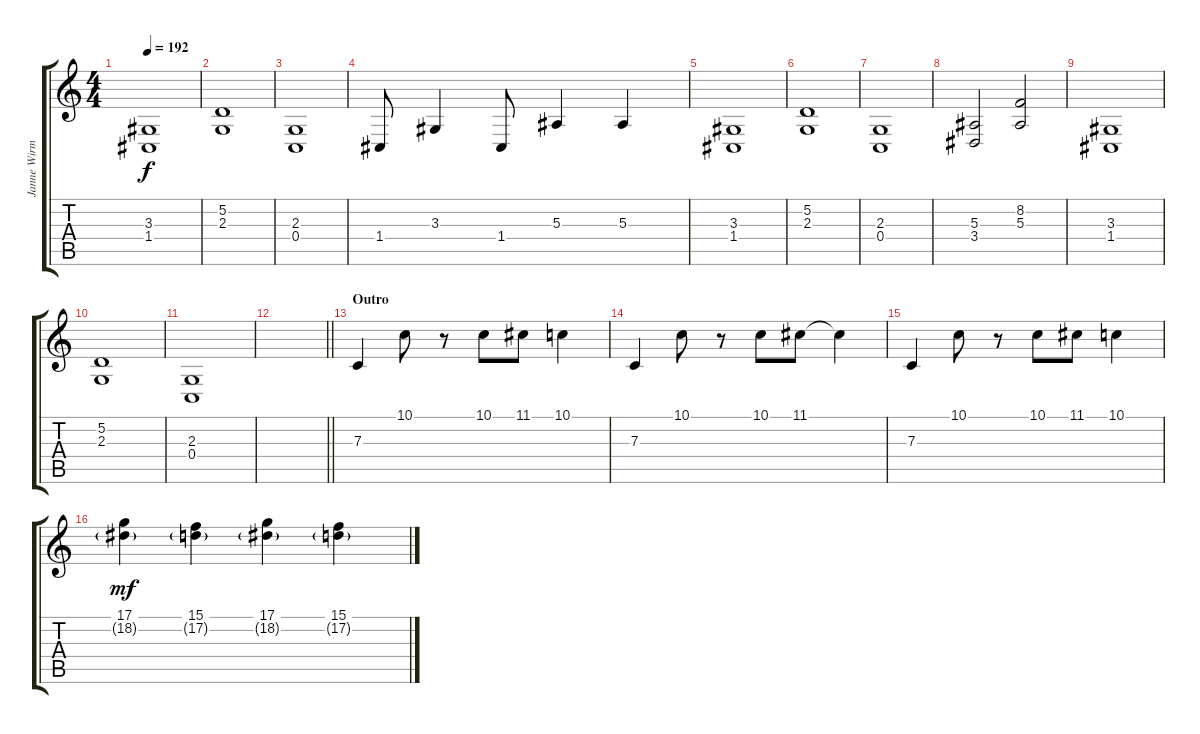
\track ("Janne Wirman" "Janne Wirm") {instrument stringensemble1}
\staff {score tabs}
\tuning (D4 A3 F3 C3 G2 C2) {hide}
\ts (4 4)
\tempo 192
\clef g2
\ks c
(3.3 1.4).1{dy f} |
(5.2 2.3).1 |
(2.3 0.4).1 |
1.4.8 3.3.4 1.4.8 5.3.4 5.3.4 |
(3.3 1.4).1 |
(5.2 2.3).1 |
(2.3 0.4).1 |
(5.3 3.4).2 (8.2 5.3).2 |
(3.3 1.4).1 |
(5.2 2.3).1 |
(2.3 0.4).1 |
\barLineRight lightlight
|
\section ("" "Outro")
7.3.4{instrument stringensemble1} 10.1.8 r.8 10.1.8 11.1.8 10.1.4 |
7.3.4 10.1.8 r.8 10.1.8 11.1.8 11.1{t}.4 |
7.3.4 10.1.8 r.8 10.1.8 11.1.8 10.1.4 |
(17.1 18.2{g}).4{dy mf} (15.1 17.2{g}).4 (17.1 18.2{g}).4 (15.1 17.2{g}).4
